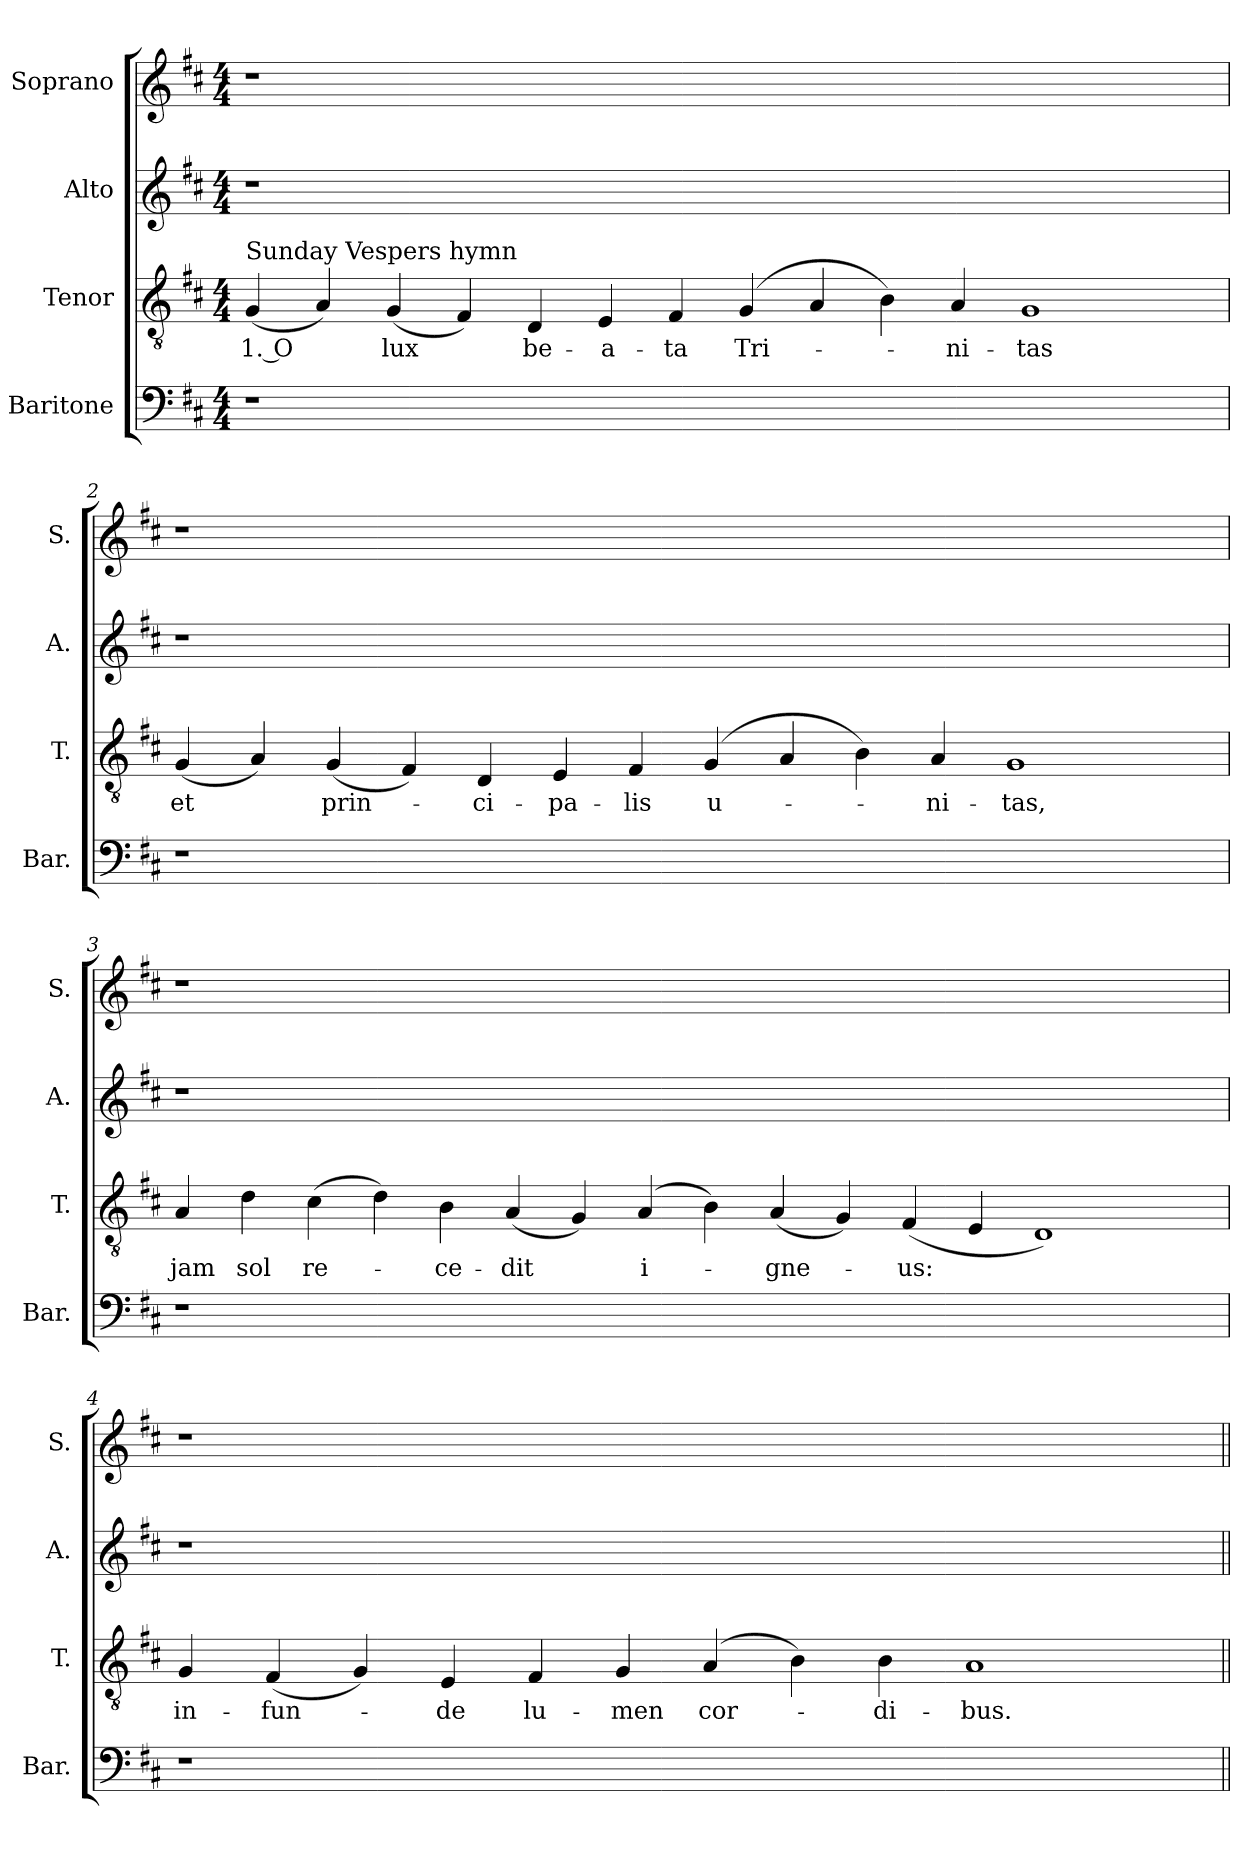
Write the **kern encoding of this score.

**kern	**kern	**text	**kern	**kern
*part4	*part3	*part3	*part2	*part1
*staff4	*staff3	*staff3	*staff2	*staff1
*I"Baritone	*I"Tenor	*	*I"Alto	*I"Soprano
*I'Bar.	*I'T.	*	*I'A.	*I'S.
!!LO:PB:g=z
*clefF4	*clefGv2	*	*clefG2	*clefG2
*	*ITrd7c12	*	*	*
*k[f#c#]	*k[f#c#]	*	*k[f#c#]	*k[f#c#]
*D:	*D:	*	*D:	*D:
*M4/4	*M4/4	*	*M4/4	*M4/4
*MM112	*MM112	*	*MM112	*MM112
=1	=1	=1	=1	=1
!LO:N:vis=1	!	!	!	!
!	!LO:TX:a:t=Sunday Vespers hymn	!	!	!
!	!	!LO:LY:b:color=#000000	!LO:N:vis=1	!LO:N:vis=1
1r	(4GGi/	1. O	1r	1r
.	4AAi/)	.	.	.
!	!	!LO:LY:b:color=#000000	!	!
.	(4GGi/	lux	.	.
.	4FF#i/)	.	.	.
!	!	!LO:LY:b:color=#000000	!	!
0ryy	4DDi/	be-	0ryy	0ryy
!	!	!LO:LY:b:color=#000000	!	!
.	4EEi/	-a-	.	.
!	!	!LO:LY:b:color=#000000	!	!
.	4FF#i/	-ta	.	.
!	!	!LO:LY:b:color=#000000	!	!
.	(4GGi/	Tri-	.	.
.	4AAi/	.	.	.
.	4BBi\)	.	.	.
!	!	!LO:LY:b:color=#000000	!	!
.	4AAi/	-ni-	.	.
!	!	!LO:LY:b:color=#000000	!	!
.	1GGi	-tas	.	.
2.ryy	.	.	2.ryy	2.ryy
=2	=2	=2	=2	=2
!LO:N:vis=1	!	!	!	!
!	!	!LO:LY:b:color=#000000	!LO:N:vis=1	!LO:N:vis=1
1r	(4GGi/	et	1r	1r
.	4AAi/)	.	.	.
!	!	!LO:LY:b:color=#000000	!	!
.	(4GGi/	prin-	.	.
.	4FF#i/)	.	.	.
!	!	!LO:LY:b:color=#000000	!	!
0ryy	4DDi/	-ci-	0ryy	0ryy
!	!	!LO:LY:b:color=#000000	!	!
.	4EEi/	-pa-	.	.
!	!	!LO:LY:b:color=#000000	!	!
.	4FF#i/	-lis	.	.
!	!	!LO:LY:b:color=#000000	!	!
.	(4GGi/	u-	.	.
.	4AAi/	.	.	.
.	4BBi\)	.	.	.
!	!	!LO:LY:b:color=#000000	!	!
.	4AAi/	-ni-	.	.
!	!	!LO:LY:b:color=#000000	!	!
.	1GGi	-tas,	.	.
2.ryy	.	.	2.ryy	2.ryy
=3	=3	=3	=3	=3
!LO:N:vis=1	!	!	!	!
!	!	!LO:LY:b:color=#000000	!LO:N:vis=1	!LO:N:vis=1
1r	4AAi/	jam	1r	1r
!	!	!LO:LY:b:color=#000000	!	!
.	4Di\	sol	.	.
!	!	!LO:LY:b:color=#000000	!	!
.	(4C#i\	re-	.	.
.	4Di\)	.	.	.
!	!	!LO:LY:b:color=#000000	!	!
0ryy	4BBi\	-ce-	0ryy	0ryy
!	!	!LO:LY:b:color=#000000	!	!
.	(4AAi/	-dit	.	.
.	4GGi/)	.	.	.
!	!	!LO:LY:b:color=#000000	!	!
.	(4AAi/	i-	.	.
.	4BBi\)	.	.	.
!	!	!LO:LY:b:color=#000000	!	!
.	(4AAi/	-gne-	.	.
.	4GGi/)	.	.	.
!	!	!LO:LY:b:color=#000000	!	!
.	(4FF#i/	-us:	.	.
1ryy	4EEi/	.	1ryy	1ryy
.	1DDi)	.	.	.
4ryy	.	.	4ryy	4ryy
!!LO:LB:g=z
=4	=4	=4	=4	=4
!LO:N:vis=1	!	!	!	!
!	!	!LO:LY:b:color=#000000	!LO:N:vis=1	!LO:N:vis=1
1r	4GGi/	in-	1r	1r
!	!	!LO:LY:b:color=#000000	!	!
.	(4FF#i/	-fun-	.	.
.	4GGi/)	.	.	.
!	!	!LO:LY:b:color=#000000	!	!
.	4EEi/	-de	.	.
!	!	!LO:LY:b:color=#000000	!	!
0ryy	4FF#i/	lu-	0ryy	0ryy
!	!	!LO:LY:b:color=#000000	!	!
.	4GGi/	-men	.	.
!	!	!LO:LY:b:color=#000000	!	!
.	(4AAi/	cor-	.	.
.	4BBi\)	.	.	.
!	!	!LO:LY:b:color=#000000	!	!
.	4BBi\	-di-	.	.
!	!	!LO:LY:b:color=#000000	!	!
.	1AAi	-bus.	.	.
4ryy	.	.	4ryy	4ryy
=||	=||	=||	=||	=||
*-	*-	*-	*-	*-
